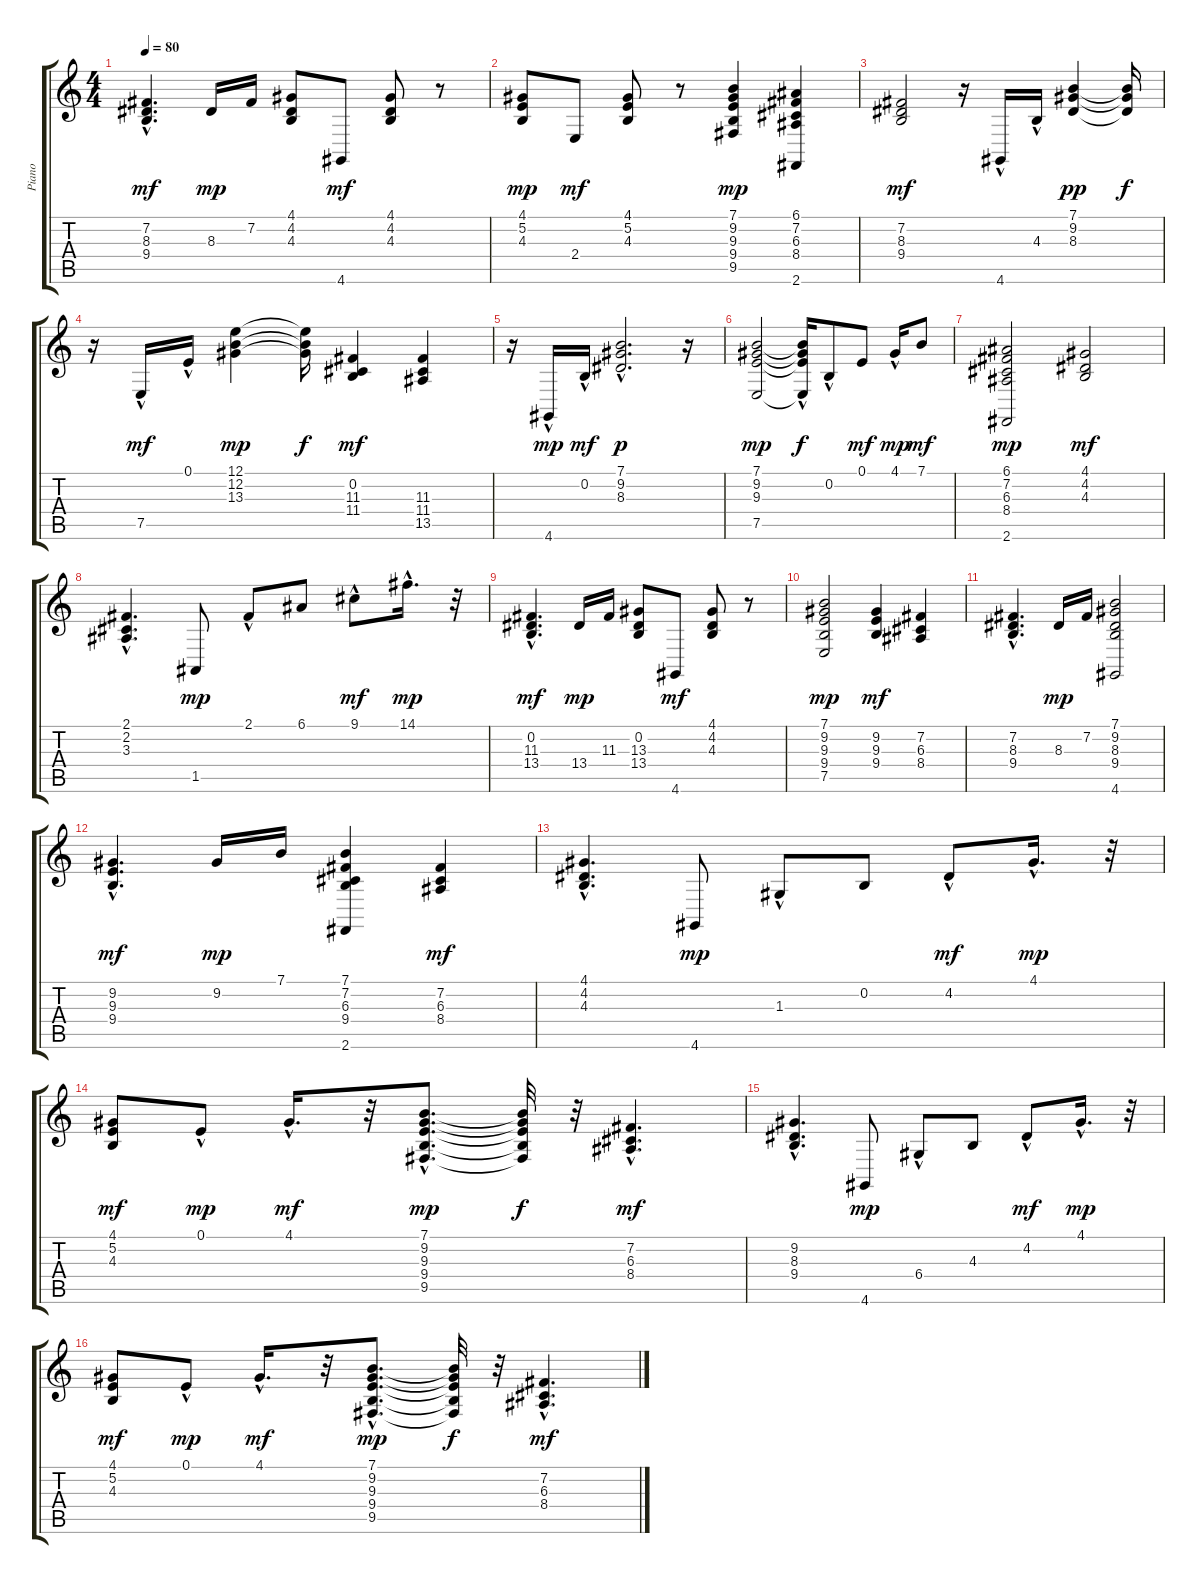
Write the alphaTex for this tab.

\track ("Piano  " "Piano  ") {instrument acousticgrandpiano}
\staff {score tabs}
\tuning (E4 B3 G3 D3 A2 E2) {hide}
\ts (4 4)
\tempo 80
\clef g2
\ks c
(7.2{hac} 8.3{hac} 9.4{hac}).4{d dy mf} 8.3.16{dy mp} 7.2.16 (4.1 4.2 4.3).8 4.6.8{dy mf} (4.1 4.2 4.3).8 r.8 |
(4.1 5.2 4.3).8{dy mp} 2.4.8{dy mf} (4.1 5.2 4.3).8 r.8 (7.1 9.2 9.3 9.4 9.5).4{dy mp} (6.1 7.2 6.3 8.4 2.6).4 |
(7.2 8.3 9.4).2{dy mf} r.16 4.6{hac}.16 4.3{hac}.16 (7.1 9.2 8.3).4{dy pp} (7.1{t} 9.2{t} 8.3{t}).16{dy f} |
r.16 7.5{hac}.16{dy mf} 0.1{hac}.16 (12.1 12.2 13.3).4{dy mp} (12.1{t} 12.2{t} 13.3{t}).16{dy f} (0.2 11.3 11.4).4{dy mf} (11.3 11.4 13.5).4 |
r.16 4.6{hac}.16{dy mp} 0.2{hac}.16{dy mf} (7.1{hac} 9.2{hac} 8.3{hac}).2{d dy p} r.16 |
(7.1 9.2 9.3 7.5).2{dy mp} (7.1{hac t} 9.2{hac t} 9.3{t} 7.5{t}).16{dy f} 0.2{hac}.8 0.1.8{dy mf} 4.1{hac}.16{dy mp} 7.1.8{dy mf} |
(6.1 7.2 6.3 8.4 2.6).2{dy mp} (4.1 4.2 4.3).2{dy mf} |
(2.1{hac} 2.2{hac} 3.3{hac}).4{d} 1.5.8{dy mp} 2.1{hac}.8 6.1.8 9.1{hac}.8{dy mf} 14.1{hac}.16{d dy mp} r.32 |
(0.2{hac} 11.3{hac} 13.4{hac}).4{d dy mf} 13.4.16{dy mp} 11.3.16 (0.2 13.3 13.4).8 4.6.8{dy mf} (4.1 4.2 4.3).8 r.8 |
(7.1 9.2 9.3 9.4 7.5).2{dy mp} (9.2 9.3 9.4).4{dy mf} (7.2 6.3 8.4).4 |
(7.2{hac} 8.3{hac} 9.4{hac}).4{d} 8.3.16{dy mp} 7.2.16 (7.1 9.2 8.3 9.4 4.6).2 |
(9.2{hac} 9.3{hac} 9.4{hac}).4{d dy mf} 9.2.16{dy mp} 7.1.16 (7.1 7.2 6.3 9.4 2.6).4 (7.2 6.3 8.4).4{dy mf} |
(4.1{hac} 4.2{hac} 4.3{hac}).4{d} 4.6.8{dy mp} 1.3{hac}.8 0.2.8 4.2{hac}.8{dy mf} 4.1{hac}.16{d dy mp} r.32 |
(4.1 5.2 4.3).8{dy mf} 0.1{hac}.8{dy mp} 4.1{hac}.16{d dy mf} r.32 (7.1{hac} 9.2{hac} 9.3{hac} 9.4{hac} 9.5{hac}).8{d dy mp} (7.1{t} 9.2{t} 9.3{t} 9.4{t} 9.5{t}).32{dy f} r.32 (7.2{hac} 6.3{hac} 8.4{hac}).4{d dy mf} |
(9.2{hac} 8.3{hac} 9.4{hac}).4{d} 4.6.8{dy mp} 6.4{hac}.8 4.3.8 4.2{hac}.8{dy mf} 4.1{hac}.16{d dy mp} r.32 |
(4.1 5.2 4.3).8{dy mf} 0.1{hac}.8{dy mp} 4.1{hac}.16{d dy mf} r.32 (7.1{hac} 9.2{hac} 9.3{hac} 9.4{hac} 9.5{hac}).8{d dy mp} (7.1{t} 9.2{t} 9.3{t} 9.4{t} 9.5{t}).32{dy f} r.32 (7.2{hac} 6.3{hac} 8.4{hac}).4{d dy mf}
